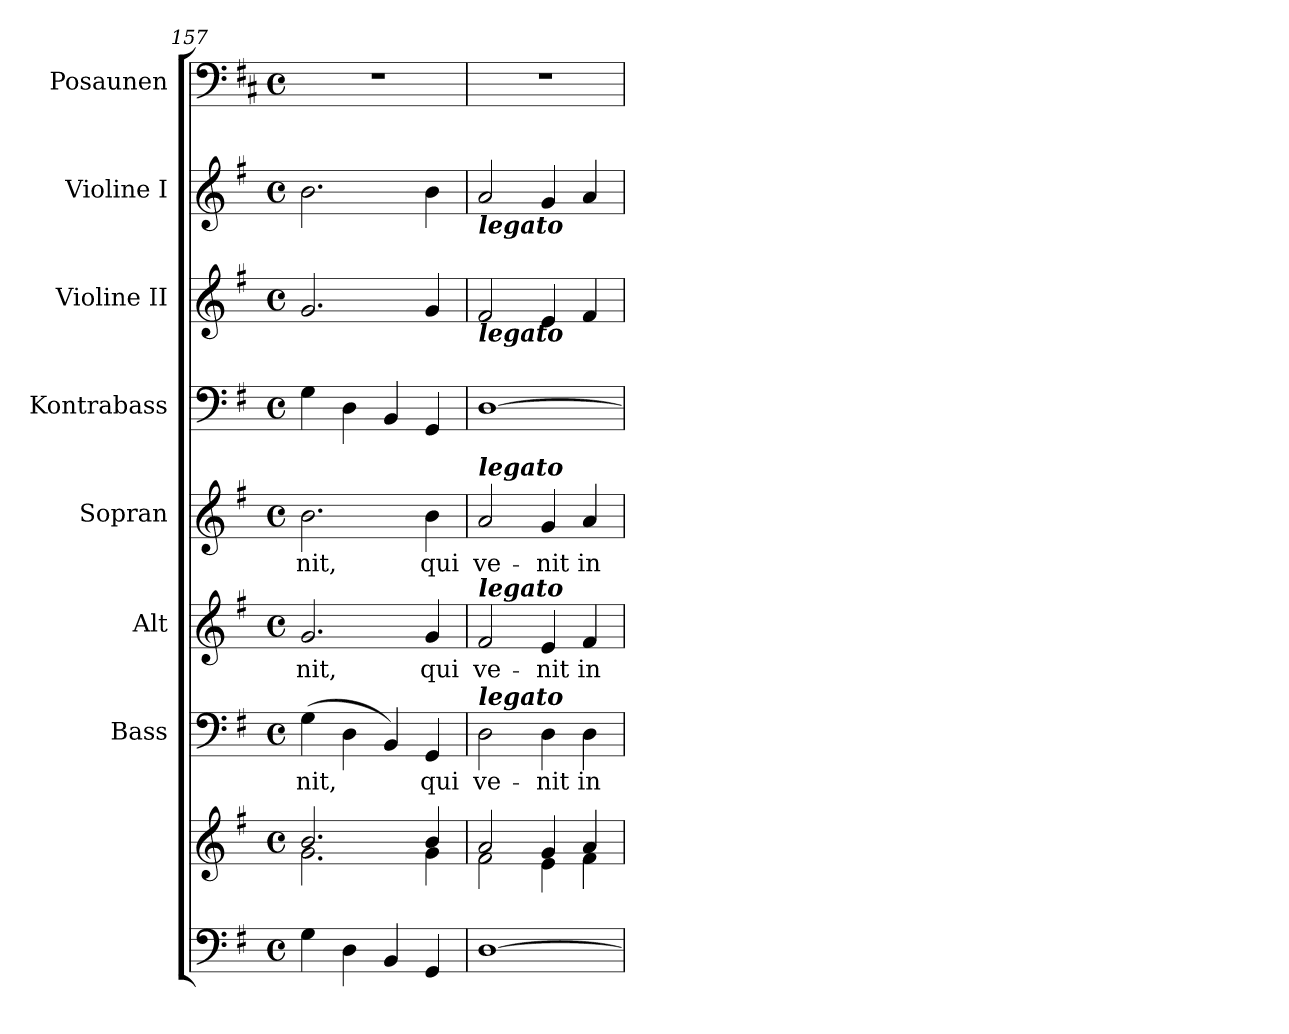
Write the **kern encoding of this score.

**kern	**kern	**kern	**text	**kern	**text	**kern	**text	**kern	**kern	**kern	**kern
*part8	*part8	*part7	*part7	*part6	*part6	*part5	*part5	*part4	*part3	*part2	*part1
*staff9	*staff8	*staff7	*staff7	*staff6	*staff6	*staff5	*staff5	*staff4	*staff3	*staff2	*staff1
*	*	*I"Bass	*	*I"Alt	*	*I"Sopran	*	*I"Kontrabass	*I"Violine II	*I"Violine I	*I"Posaunen
*	*	*I'B.	*	*I'A.	*	*I'S.	*	*I'Kb.	*I'Vl. II	*I'Vl. I	*I'Pos.
*clefF4	*clefG2	*clefF4	*	*clefG2	*	*clefG2	*	*clefF4	*clefG2	*clefG2	*clefF4
*	*	*	*	*	*	*	*	*ITrd7c12	*	*	*ITrd4c7
*k[f#]	*k[f#]	*k[f#]	*	*k[f#]	*	*k[f#]	*	*k[f#]	*k[f#]	*k[f#]	*k[f#]
*G:	*G:	*G:	*	*G:	*	*G:	*	*G:	*G:	*G:	*G:
*M4/4	*M4/4	*M4/4	*	*M4/4	*	*M4/4	*	*M4/4	*M4/4	*M4/4	*M4/4
*met(c)	*met(c)	*met(c)	*	*met(c)	*	*met(c)	*	*met(c)	*met(c)	*met(c)	*met(c)
=157	=157	=157	=157	=157	=157	=157	=157	=157	=157	=157	=157
*	*^	*	*	*	*	*	*	*	*	*	*
!	!	!	!	!LO:LY:b	!	!LO:LY:b	!	!LO:LY:b	!	!	!	!
4G\	2.b/	2.g\	(>4G\	-nit,	2.g/	-nit,	2.b\	-nit,	4GG\	2.g/	2.b\	1r
4D\	.	.	4D\	.	.	.	.	.	4DD\	.	.	.
4BB/	.	.	4BB/)	.	.	.	.	.	4BBB/	.	.	.
!	!	!	!	!LO:LY:b	!	!LO:LY:b	!	!LO:LY:b	!	!	!	!
4GG/	4b/	4g\	4GG/	qui	4g/	qui	4b\	qui	4GGG/	4g/	4b\	.
=158	=158	=158	=158	=158	=158	=158	=158	=158	=158	=158	=158	=158
!	!	!	!	!	!	!	!	!	!	!	!LO:TX:b:Bi:t=legato	!
!	!	!	!	!	!	!	!	!	!	!LO:TX:b:Bi:t=legato	!	!
!	!	!	!	!	!	!	!LO:TX:a:Bi:t=legato	!	!	!	!	!
!	!	!	!	!	!LO:TX:a:Bi:t=legato	!	!	!	!	!	!	!
!	!	!	!LO:TX:a:Bi:t=legato	!	!	!	!	!	!	!	!	!
!	!	!	!	!LO:LY:b	!	!LO:LY:b	!	!LO:LY:b	!	!	!	!
[1D	2a/	2f#\	2D\	ve-	2f#/	ve-	2a/	ve-	[1DD	2f#/	2a/	1r
!	!	!	!	!LO:LY:b	!	!LO:LY:b	!	!LO:LY:b	!	!	!	!
.	4g/	4e\	4D\	-nit	4e/	-nit	4g/	-nit	.	4e/	4g/	.
!	!	!	!	!LO:LY:b	!	!LO:LY:b	!	!LO:LY:b	!	!	!	!
.	4a/	4f#\	4D\	in	4f#/	in	4a/	in	.	4f#/	4a/	.
*	*v	*v	*	*	*	*	*	*	*	*	*	*
=	=	=	=	=	=	=	=	=	=	=	=
*-	*-	*-	*-	*-	*-	*-	*-	*-	*-	*-	*-
